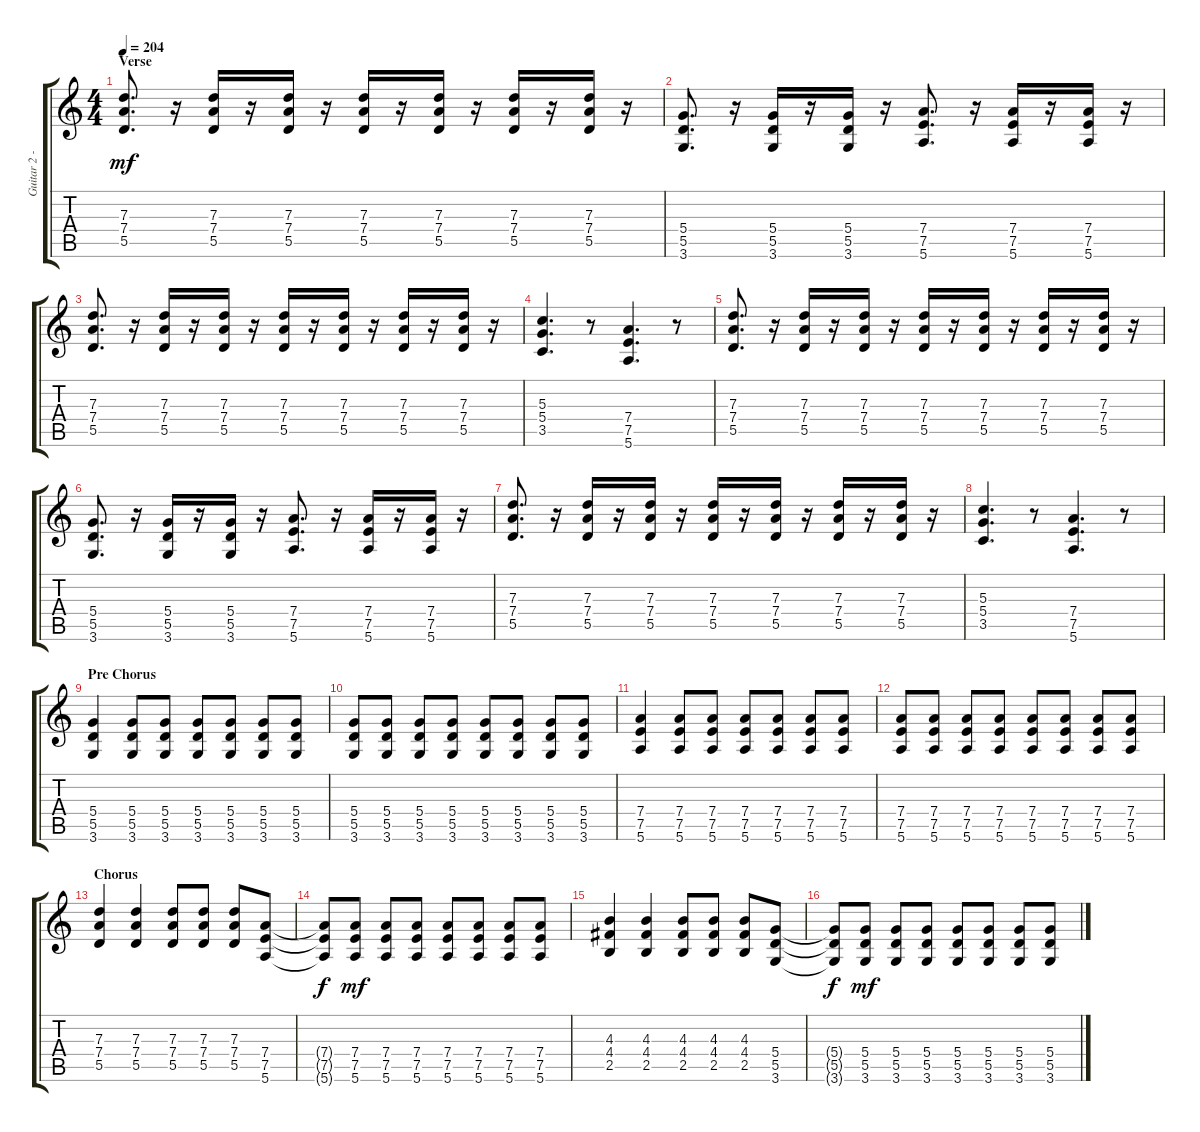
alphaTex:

\track ("Guitar 2 - Erik" "Guitar 2 -") {instrument distortionguitar}
\staff {score tabs}
\tuning (E4 B3 G3 D3 A2 E2) {hide}
\ts (4 4)
\section ("" "Verse")
\tempo 204
\clef g2
\ks c
(7.3 7.4 5.5).8{d dy mf} r.16 (7.3 7.4 5.5).16 r.16 (7.3 7.4 5.5).16 r.16 (7.3 7.4 5.5).16 r.16 (7.3 7.4 5.5).16 r.16 (7.3 7.4 5.5).16 r.16 (7.3 7.4 5.5).16 r.16 |
(5.4 5.5 3.6).8{d} r.16 (5.4 5.5 3.6).16 r.16 (5.4 5.5 3.6).16 r.16 (7.4 7.5 5.6).8{d} r.16 (7.4 7.5 5.6).16 r.16 (7.4 7.5 5.6).16 r.16 |
(7.3 7.4 5.5).8{d} r.16 (7.3 7.4 5.5).16 r.16 (7.3 7.4 5.5).16 r.16 (7.3 7.4 5.5).16 r.16 (7.3 7.4 5.5).16 r.16 (7.3 7.4 5.5).16 r.16 (7.3 7.4 5.5).16 r.16 |
(5.3 5.4 3.5).4{d} r.8 (7.4 7.5 5.6).4{d} r.8 |
(7.3 7.4 5.5).8{d} r.16 (7.3 7.4 5.5).16 r.16 (7.3 7.4 5.5).16 r.16 (7.3 7.4 5.5).16 r.16 (7.3 7.4 5.5).16 r.16 (7.3 7.4 5.5).16 r.16 (7.3 7.4 5.5).16 r.16 |
(5.4 5.5 3.6).8{d} r.16 (5.4 5.5 3.6).16 r.16 (5.4 5.5 3.6).16 r.16 (7.4 7.5 5.6).8{d} r.16 (7.4 7.5 5.6).16 r.16 (7.4 7.5 5.6).16 r.16 |
(7.3 7.4 5.5).8{d} r.16 (7.3 7.4 5.5).16 r.16 (7.3 7.4 5.5).16 r.16 (7.3 7.4 5.5).16 r.16 (7.3 7.4 5.5).16 r.16 (7.3 7.4 5.5).16 r.16 (7.3 7.4 5.5).16 r.16 |
(5.3 5.4 3.5).4{d} r.8 (7.4 7.5 5.6).4{d} r.8 |
\section ("" "Pre Chorus")
(5.4 5.5 3.6).4 (5.4 5.5 3.6).8 (5.4 5.5 3.6).8 (5.4 5.5 3.6).8 (5.4 5.5 3.6).8 (5.4 5.5 3.6).8 (5.4 5.5 3.6).8 |
(5.4 5.5 3.6).8 (5.4 5.5 3.6).8 (5.4 5.5 3.6).8 (5.4 5.5 3.6).8 (5.4 5.5 3.6).8 (5.4 5.5 3.6).8 (5.4 5.5 3.6).8 (5.4 5.5 3.6).8 |
(7.4 7.5 5.6).4 (7.4 7.5 5.6).8 (7.4 7.5 5.6).8 (7.4 7.5 5.6).8 (7.4 7.5 5.6).8 (7.4 7.5 5.6).8 (7.4 7.5 5.6).8 |
(7.4 7.5 5.6).8 (7.4 7.5 5.6).8 (7.4 7.5 5.6).8 (7.4 7.5 5.6).8 (7.4 7.5 5.6).8 (7.4 7.5 5.6).8 (7.4 7.5 5.6).8 (7.4 7.5 5.6).8 |
\section ("" "Chorus")
(7.3 7.4 5.5).4 (7.3 7.4 5.5).4 (7.3 7.4 5.5).8 (7.3 7.4 5.5).8 (7.3 7.4 5.5).8 (7.4 7.5 5.6).8 |
(7.4{t} 7.5{t} 5.6{t}).8{dy f} (7.4 7.5 5.6).8{dy mf} (7.4 7.5 5.6).8 (7.4 7.5 5.6).8 (7.4 7.5 5.6).8 (7.4 7.5 5.6).8 (7.4 7.5 5.6).8 (7.4 7.5 5.6).8 |
(4.3 4.4 2.5).4 (4.3 4.4 2.5).4 (4.3 4.4 2.5).8 (4.3 4.4 2.5).8 (4.3 4.4 2.5).8 (5.4 5.5 3.6).8 |
(5.4{t} 5.5{t} 3.6{t}).8{dy f} (5.4 5.5 3.6).8{dy mf} (5.4 5.5 3.6).8 (5.4 5.5 3.6).8 (5.4 5.5 3.6).8 (5.4 5.5 3.6).8 (5.4 5.5 3.6).8 (5.4 5.5 3.6).8
